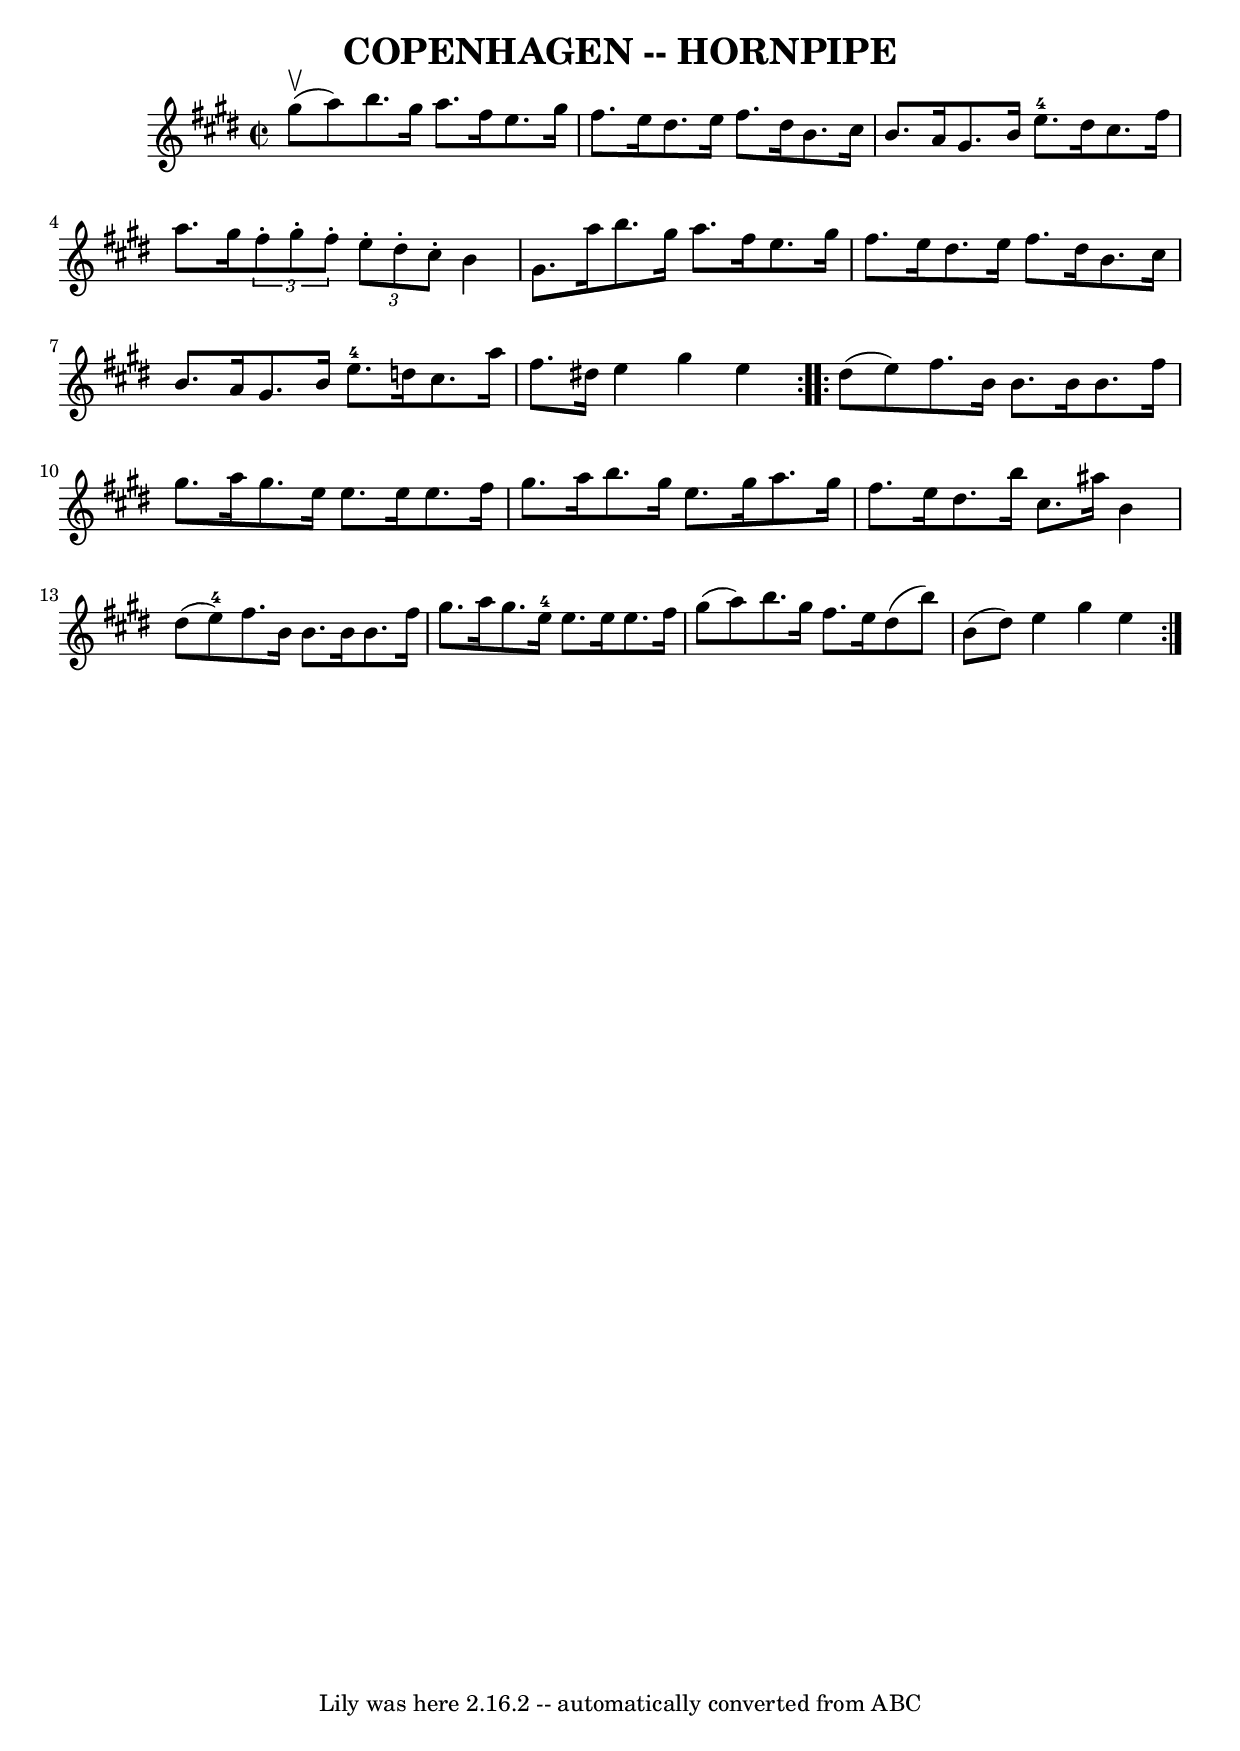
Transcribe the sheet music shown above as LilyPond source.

\version "2.7.40"
\include "Mammoth.ily"
\header {
	%% book = "Ryan's Mammoth Collection of Fiddle Tunes"
	crossRefNumber = "1"
	footnotes = "\\\\\\\\(Can be used as a Clog.)"
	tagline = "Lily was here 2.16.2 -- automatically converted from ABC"
	title = "COPENHAGEN -- HORNPIPE"
}
voicedefault =  {


\repeat volta 2 {
\override Staff.TimeSignature #'style = #'C
 \time 2/2 \key e \major gis''8 (^\upbow a''8)       |
 b''8.  
 gis''16 a''8. fis''16 e''8. gis''16 fis''8. e''16    
|
 dis''8. e''16 fis''8. dis''16 b'8. cis''16 b'8.    
a'16    |
 gis'8. b'16 e''8.-4 dis''16    |
 cis''8. 
 fis''16 a''8. gis''16    |
   \times 2/3 { fis''8 -. gis''8 
-. fis''8 -. }   \times 2/3 { e''8 -. dis''8 -. cis''8 -. } b'4    
gis'8. a''16    |
     |
 b''8. gis''16 a''8. fis''16 
 e''8. gis''16 fis''8. e''16    |
 dis''8. e''16    
fis''8. dis''16 b'8. cis''16 b'8. a'16    |
 gis'8.    
b'16 e''8.-4 d''16 cis''8. a''16 fis''8. dis''!16    
|
 e''4 gis''4 e''4    }     \repeat volta 2 { dis''8 (e''8  
-)       |
 fis''8. b'16 b'8. b'16 b'8. fis''16    
gis''8. a''16    |
 gis''8. e''16 e''8. e''16 e''8.    
fis''16 gis''8. a''16    |
 b''8. gis''16 e''8. gis''16  
 a''8. gis''16 fis''8. e''16    |
 dis''8. b''16    
cis''8. ais''16 b'4 dis''8 (e''8-4)   |
     |
   
fis''8. b'16 b'8. b'16 b'8. fis''16 gis''8. a''16    
|
 gis''8. e''16-4 e''8. e''16 e''8. fis''16 gis''8 
(a''8)   |
 b''8. gis''16 fis''8. e''16 dis''8 (
b''8) b'8 (dis''8)   |
 e''4 gis''4 e''4    }   
}

\score{
    <<

	\context Staff="default"
	{
	    \voicedefault 
	}

    >>
	\layout {
	}
	\midi {}
}
